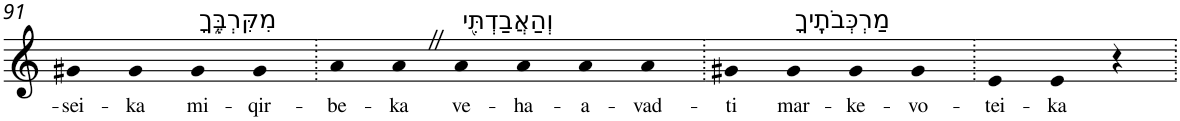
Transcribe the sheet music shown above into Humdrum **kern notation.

**kern	**text
*part1	*part1
*staff1	*staff1
*I"Piano	*
*I'Pno	*
!!LO:PB:g=z
*clefG2	*
*k[]	*
=91	=91
!	!LO:LY:b
4g#X	-sei-
!	!LO:LY:b
4g#	-ka
!LO:TX:a:t=מִקִּרְבֶּ֑ךָ	!
!	!LO:LY:b
4g#	mi-
!	!LO:LY:b
4g#	-qir-
=92.	=92.
!	!LO:LY:b
4a	-be-
!	!LO:LY:b
4aZ	-ka
!LO:TX:a:t=וְהַאֲבַדְתִּ֖י	!
!	!LO:LY:b
4a	ve-
!	!LO:LY:b
4a	-ha-
!	!LO:LY:b
4a	-a-
!	!LO:LY:b
4a	-vad-
=93.	=93.
!	!LO:LY:b
4g#X	-ti
!LO:TX:a:t=מַרְכְּבֹתֶֽיךָ	!
!	!LO:LY:b
4g#	mar-
!	!LO:LY:b
4g#	-ke-
!	!LO:LY:b
4g#	-vo-
=94.	=94.
!	!LO:LY:b
4e	-tei-
!	!LO:LY:b
4e	-ka
4r	.
=.	=.
*-	*-
